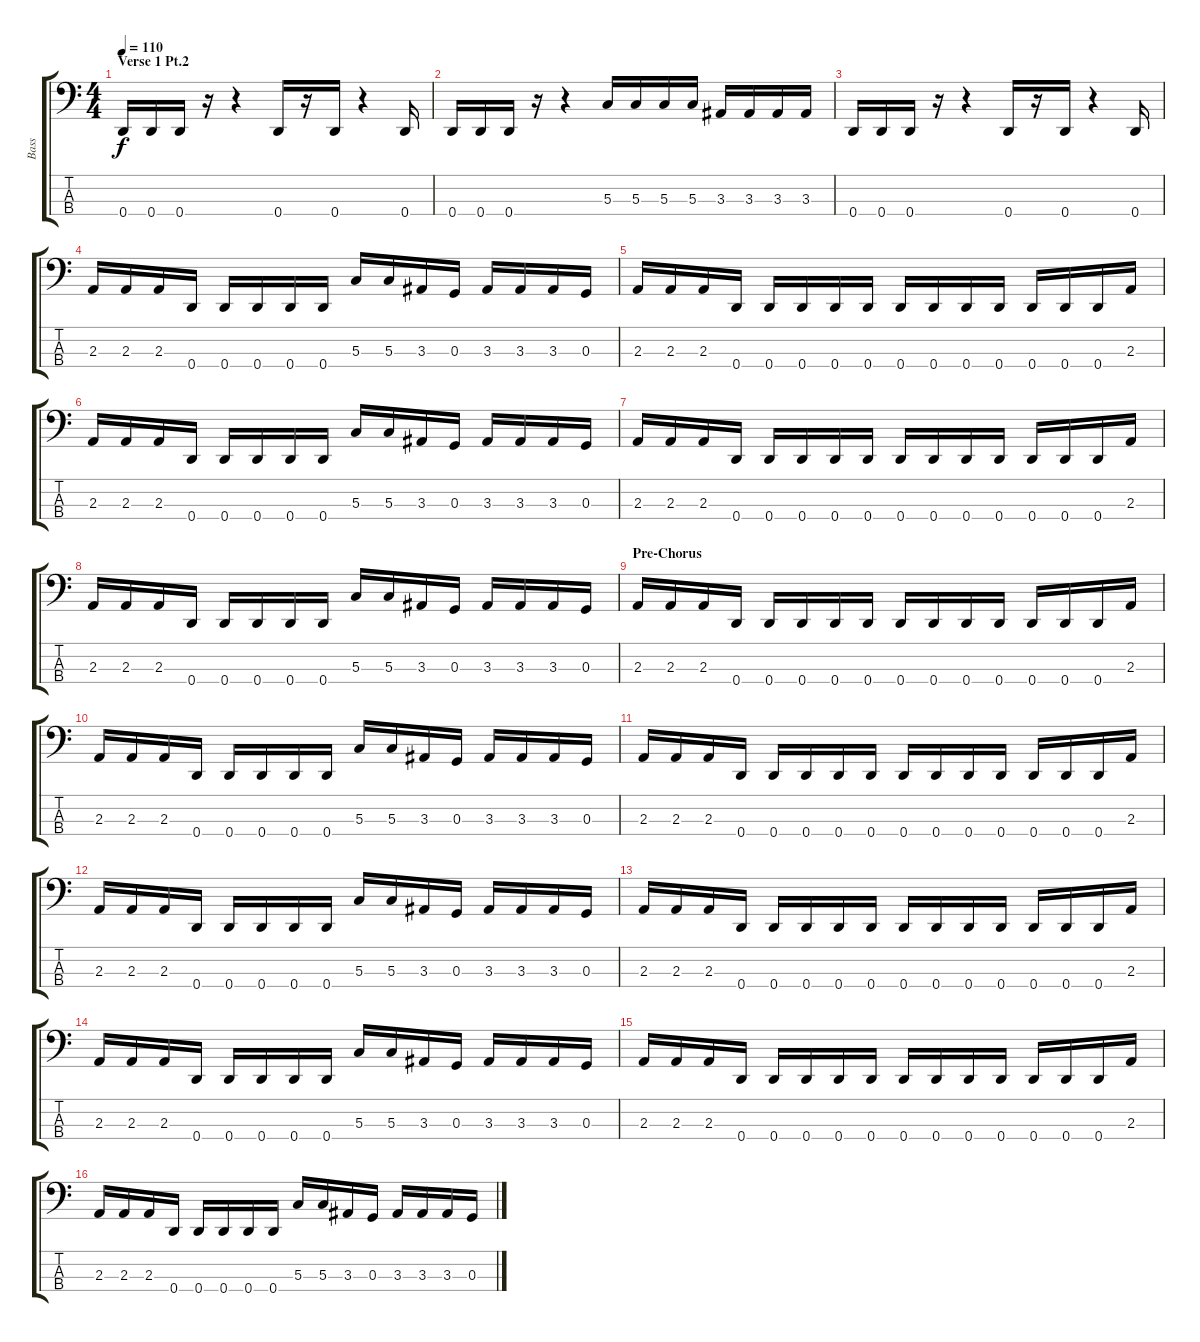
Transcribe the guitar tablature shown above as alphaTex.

\track ("Bass" "Bass") {instrument electricbassfinger}
\staff {score tabs}
\tuning (F2 C2 G1 D1) {hide}
\ts (4 4)
\section ("" "Verse 1 Pt.2")
\tempo 110
\clef f4
\ks c
0.4.16{dy f} 0.4.16 0.4.16 r.16 r.4 0.4.16 r.16 0.4.16 r.4 0.4.16 |
0.4.16 0.4.16 0.4.16 r.16 r.4 5.3.16 5.3.16 5.3.16 5.3.16 3.3.16 3.3.16 3.3.16 3.3.16 |
0.4.16 0.4.16 0.4.16 r.16 r.4 0.4.16 r.16 0.4.16 r.4 0.4.16 |
2.3.16 2.3.16 2.3.16 0.4.16 0.4.16 0.4.16 0.4.16 0.4.16 5.3.16 5.3.16 3.3.16 0.3.16 3.3.16 3.3.16 3.3.16 0.3.16 |
2.3.16 2.3.16 2.3.16 0.4.16 0.4.16 0.4.16 0.4.16 0.4.16 0.4.16 0.4.16 0.4.16 0.4.16 0.4.16 0.4.16 0.4.16 2.3.16 |
2.3.16 2.3.16 2.3.16 0.4.16 0.4.16 0.4.16 0.4.16 0.4.16 5.3.16 5.3.16 3.3.16 0.3.16 3.3.16 3.3.16 3.3.16 0.3.16 |
2.3.16 2.3.16 2.3.16 0.4.16 0.4.16 0.4.16 0.4.16 0.4.16 0.4.16 0.4.16 0.4.16 0.4.16 0.4.16 0.4.16 0.4.16 2.3.16 |
2.3.16 2.3.16 2.3.16 0.4.16 0.4.16 0.4.16 0.4.16 0.4.16 5.3.16 5.3.16 3.3.16 0.3.16 3.3.16 3.3.16 3.3.16 0.3.16 |
\section ("" "Pre-Chorus")
2.3.16 2.3.16 2.3.16 0.4.16 0.4.16 0.4.16 0.4.16 0.4.16 0.4.16 0.4.16 0.4.16 0.4.16 0.4.16 0.4.16 0.4.16 2.3.16 |
2.3.16 2.3.16 2.3.16 0.4.16 0.4.16 0.4.16 0.4.16 0.4.16 5.3.16 5.3.16 3.3.16 0.3.16 3.3.16 3.3.16 3.3.16 0.3.16 |
2.3.16 2.3.16 2.3.16 0.4.16 0.4.16 0.4.16 0.4.16 0.4.16 0.4.16 0.4.16 0.4.16 0.4.16 0.4.16 0.4.16 0.4.16 2.3.16 |
2.3.16 2.3.16 2.3.16 0.4.16 0.4.16 0.4.16 0.4.16 0.4.16 5.3.16 5.3.16 3.3.16 0.3.16 3.3.16 3.3.16 3.3.16 0.3.16 |
2.3.16 2.3.16 2.3.16 0.4.16 0.4.16 0.4.16 0.4.16 0.4.16 0.4.16 0.4.16 0.4.16 0.4.16 0.4.16 0.4.16 0.4.16 2.3.16 |
2.3.16 2.3.16 2.3.16 0.4.16 0.4.16 0.4.16 0.4.16 0.4.16 5.3.16 5.3.16 3.3.16 0.3.16 3.3.16 3.3.16 3.3.16 0.3.16 |
2.3.16 2.3.16 2.3.16 0.4.16 0.4.16 0.4.16 0.4.16 0.4.16 0.4.16 0.4.16 0.4.16 0.4.16 0.4.16 0.4.16 0.4.16 2.3.16 |
2.3.16 2.3.16 2.3.16 0.4.16 0.4.16 0.4.16 0.4.16 0.4.16 5.3.16 5.3.16 3.3.16 0.3.16 3.3.16 3.3.16 3.3.16 0.3.16
